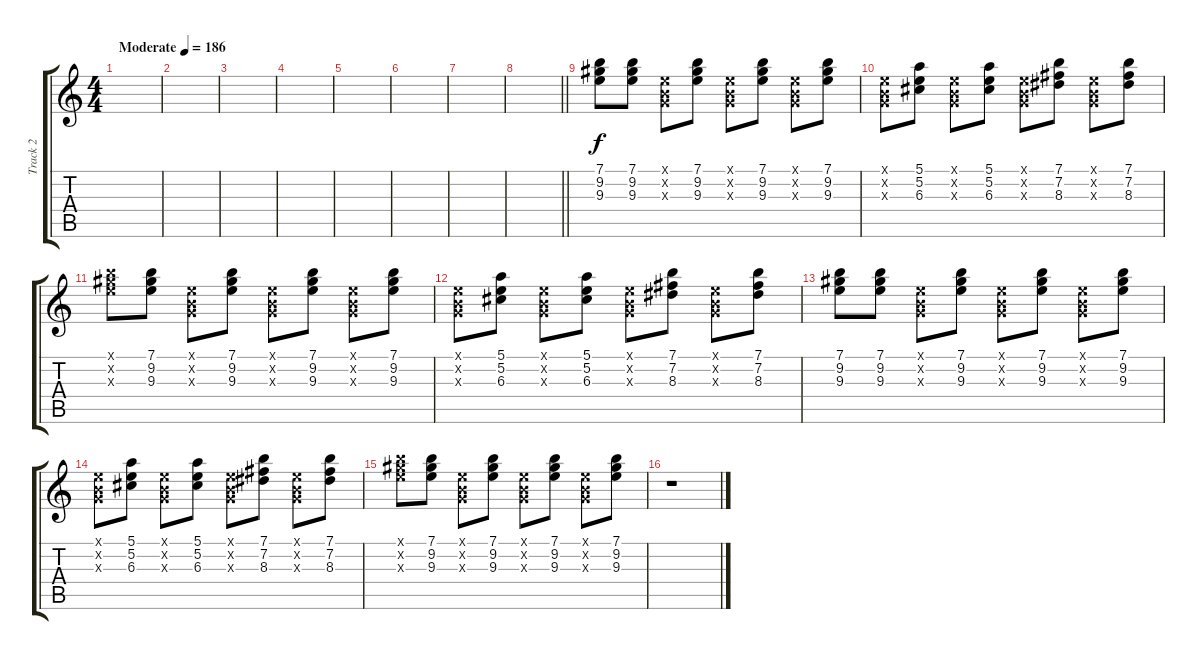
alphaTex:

\track ("Track 2" "Track 2") {instrument acousticguitarsteel}
\staff {score tabs}
\tuning (E4 B3 G3 D3 A2 E2) {hide}
\ts (4 4)
\tempo (186 "Moderate")
\clef g2
\ks c
|
|
|
|
|
|
|
\barLineRight lightlight
|
(7.1 9.2 9.3).8 (7.1 9.2 9.3).8 (0.1{x} 0.2{x} 0.3{x}).8 (7.1 9.2 9.3).8 (0.1{x} 0.2{x} 0.3{x}).8 (7.1 9.2 9.3).8 (0.1{x} 0.2{x} 0.3{x}).8 (7.1 9.2 9.3).8 |
(0.1{x} 0.2{x} 0.3{x}).8 (5.1 5.2 6.3).8 (0.1{x} 0.2{x} 0.3{x}).8 (5.1 5.2 6.3).8 (0.1{x} 0.2{x} 0.3{x}).8 (7.1 7.2 8.3).8 (0.1{x} 0.2{x} 0.3{x}).8 (7.1 7.2 8.3).8 |
(7.1{x} 9.2{x} 9.3{x}).8 (7.1 9.2 9.3).8 (0.1{x} 0.2{x} 0.3{x}).8 (7.1 9.2 9.3).8 (0.1{x} 0.2{x} 0.3{x}).8 (7.1 9.2 9.3).8 (0.1{x} 0.2{x} 0.3{x}).8 (7.1 9.2 9.3).8 |
(0.1{x} 0.2{x} 0.3{x}).8 (5.1 5.2 6.3).8 (0.1{x} 0.2{x} 0.3{x}).8 (5.1 5.2 6.3).8 (0.1{x} 0.2{x} 0.3{x}).8 (7.1 7.2 8.3).8 (0.1{x} 0.2{x} 0.3{x}).8 (7.1 7.2 8.3).8 |
(7.1 9.2 9.3).8 (7.1 9.2 9.3).8 (0.1{x} 0.2{x} 0.3{x}).8 (7.1 9.2 9.3).8 (0.1{x} 0.2{x} 0.3{x}).8 (7.1 9.2 9.3).8 (0.1{x} 0.2{x} 0.3{x}).8 (7.1 9.2 9.3).8 |
(0.1{x} 0.2{x} 0.3{x}).8 (5.1 5.2 6.3).8 (0.1{x} 0.2{x} 0.3{x}).8 (5.1 5.2 6.3).8 (0.1{x} 0.2{x} 0.3{x}).8 (7.1 7.2 8.3).8 (0.1{x} 0.2{x} 0.3{x}).8 (7.1 7.2 8.3).8 |
(7.1{x} 9.2{x} 9.3{x}).8 (7.1 9.2 9.3).8 (0.1{x} 0.2{x} 0.3{x}).8 (7.1 9.2 9.3).8 (0.1{x} 0.2{x} 0.3{x}).8 (7.1 9.2 9.3).8 (0.1{x} 0.2{x} 0.3{x}).8 (7.1 9.2 9.3).8 |
r.1
